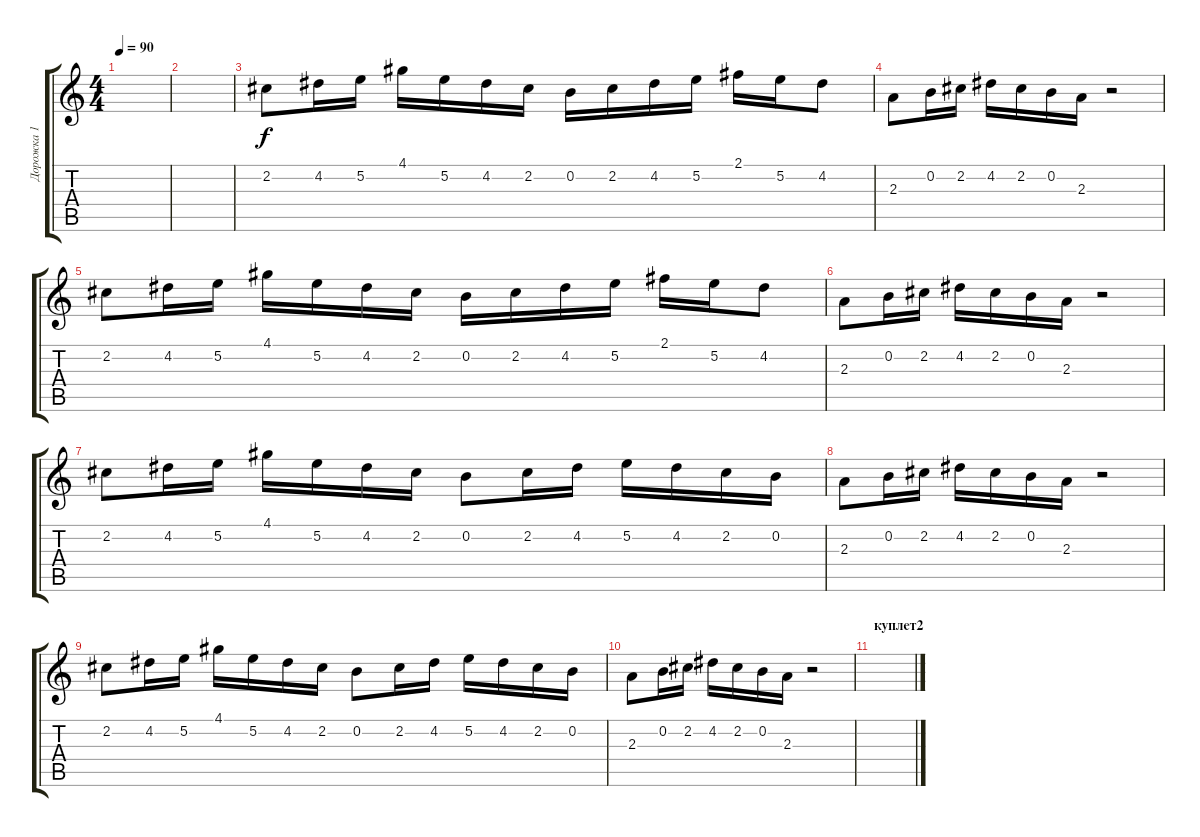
\track ("Дорожка 1" "Дорожка 1") {instrument overdrivenguitar}
\staff {score tabs}
\tuning (E4 B3 G3 D3 A2 E2) {hide}
\ts (4 4)
\tempo 90
\clef g2
\ks c
|
|
2.2.8 4.2.16 5.2.16 4.1.16 5.2.16 4.2.16 2.2.16 0.2.16 2.2.16 4.2.16 5.2.16 2.1.16 5.2.16 4.2.8 |
2.3.8 0.2.16 2.2.16 4.2.16 2.2.16 0.2.16 2.3.16 r.2 |
2.2.8 4.2.16 5.2.16 4.1.16 5.2.16 4.2.16 2.2.16 0.2.16 2.2.16 4.2.16 5.2.16 2.1.16 5.2.16 4.2.8 |
2.3.8 0.2.16 2.2.16 4.2.16 2.2.16 0.2.16 2.3.16 r.2 |
2.2.8 4.2.16 5.2.16 4.1.16 5.2.16 4.2.16 2.2.16 0.2.8 2.2.16 4.2.16 5.2.16 4.2.16 2.2.16 0.2.16 |
2.3.8 0.2.16 2.2.16 4.2.16 2.2.16 0.2.16 2.3.16 r.2 |
2.2.8 4.2.16 5.2.16 4.1.16 5.2.16 4.2.16 2.2.16 0.2.8 2.2.16 4.2.16 5.2.16 4.2.16 2.2.16 0.2.16 |
2.3.8 0.2.16 2.2.16 4.2.16 2.2.16 0.2.16 2.3.16 r.2 |
\section ("" "куплет2")
